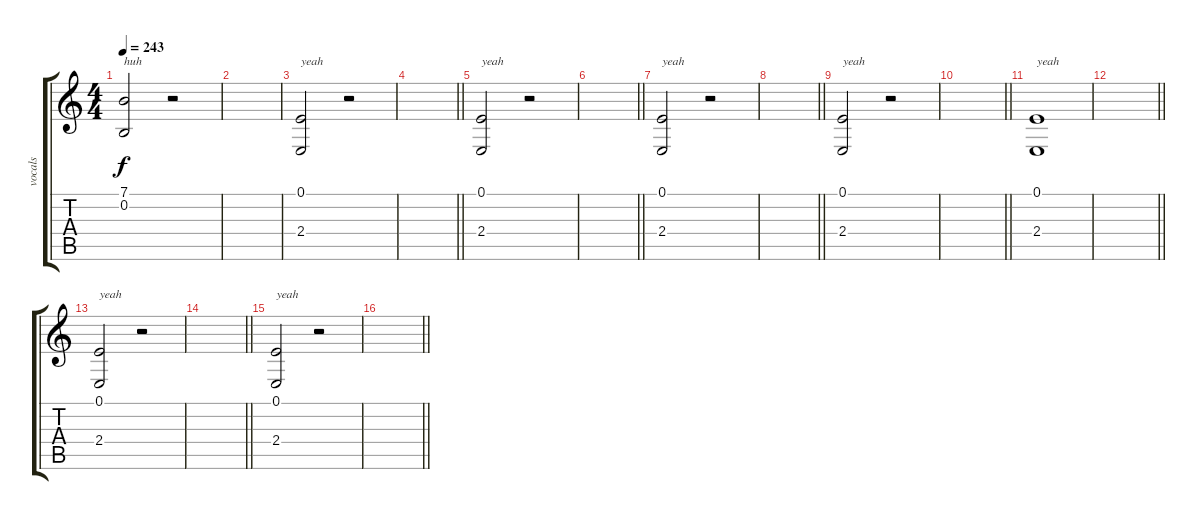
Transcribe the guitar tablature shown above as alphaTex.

\track ("vocals" "vocals") {instrument brasssection}
\staff {score tabs}
\tuning (E4 B3 G3 D3 A2 E2) {hide}
\ts (4 4)
\tempo 243
\clef g2
\ks c
(7.1 0.2).2{txt "huh" dy f} r.2 |
|
(0.1 2.4).2{txt "yeah"} r.2 |
\barLineRight lightlight
|
(0.1 2.4).2{txt "yeah"} r.2 |
\barLineRight lightlight
|
(0.1 2.4).2{txt "yeah"} r.2 |
\barLineRight lightlight
|
(0.1 2.4).2{txt "yeah"} r.2 |
\barLineRight lightlight
|
(0.1 2.4).1{txt "yeah"} |
\barLineRight lightlight
|
(0.1 2.4).2{txt "yeah"} r.2 |
\barLineRight lightlight
|
(0.1 2.4).2{txt "yeah"} r.2 |
\barLineRight lightlight
